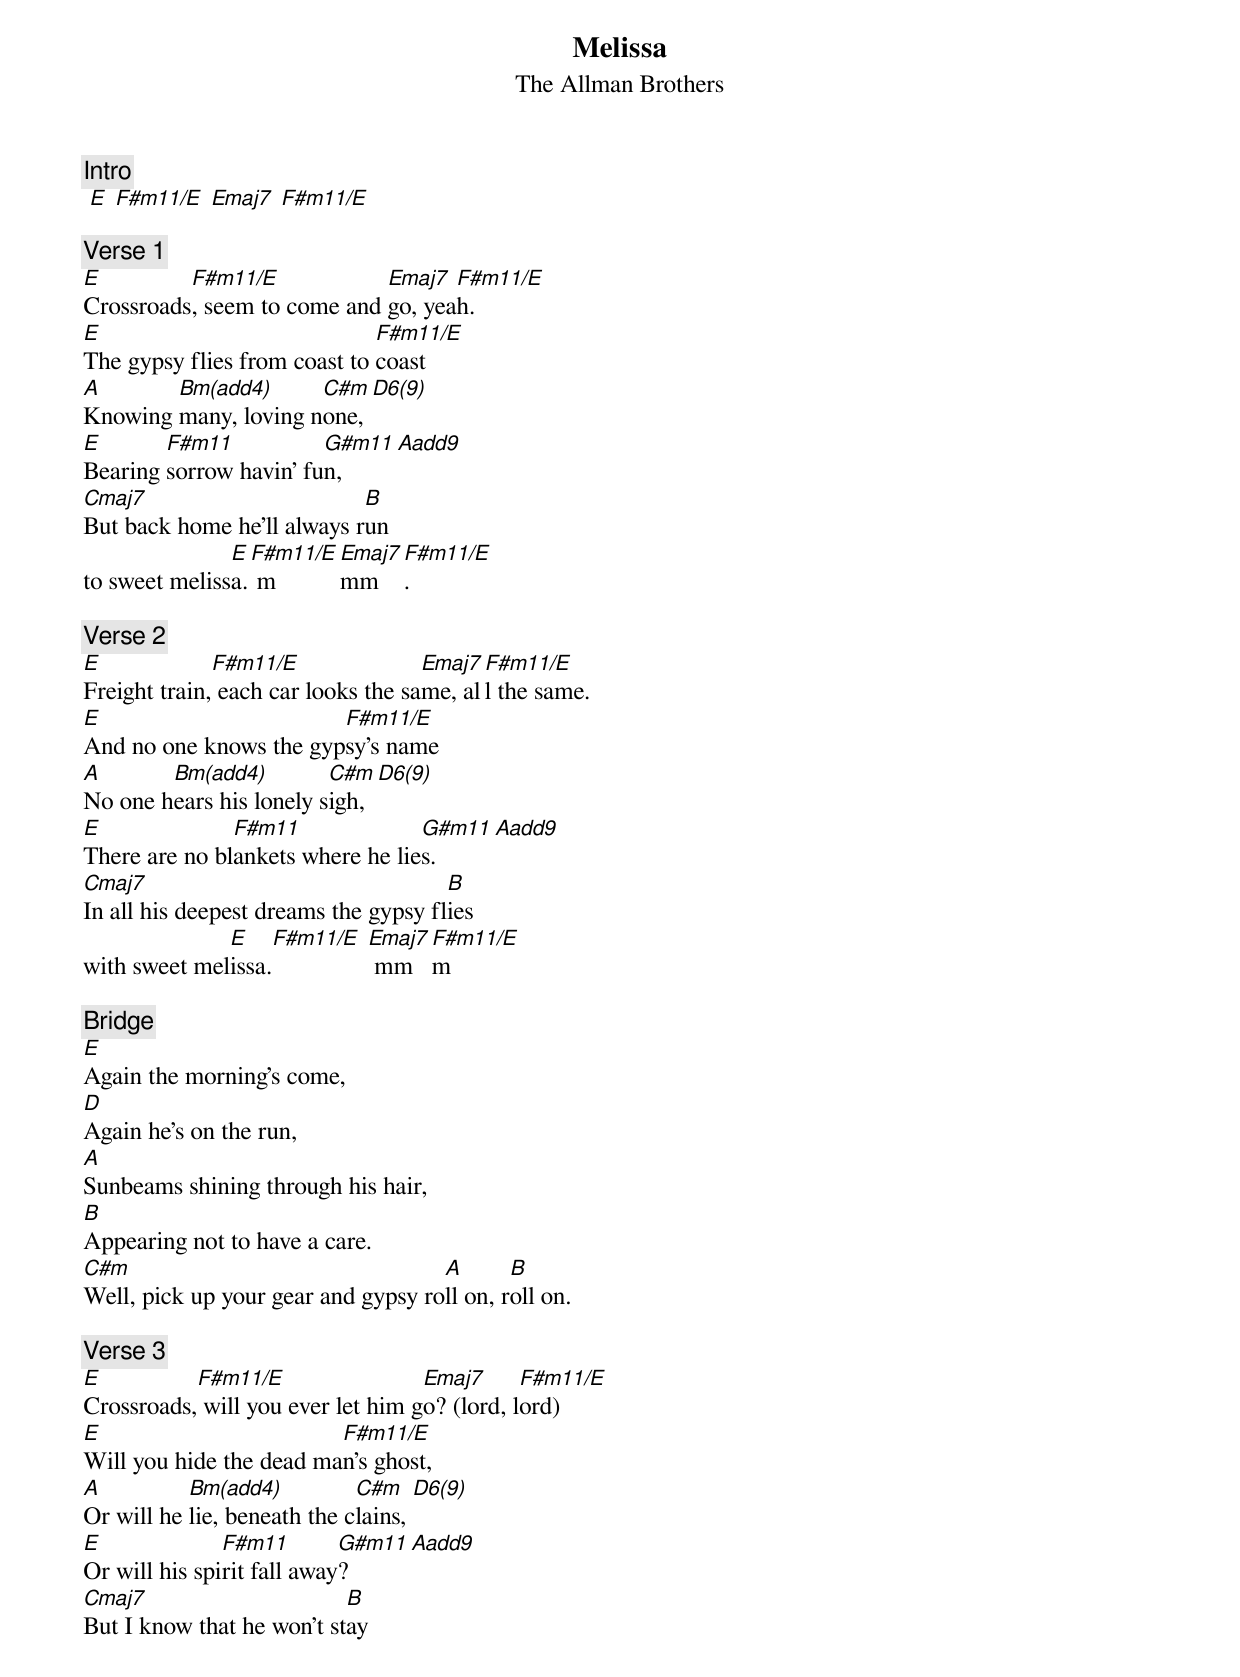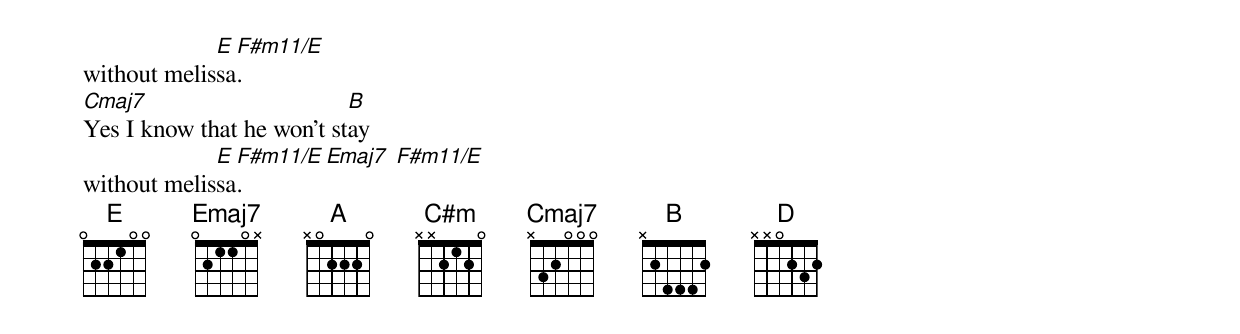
{title: Melissa}
{subtitle: The Allman Brothers}
{define: F#m11/E 0 0 4 4 2 0 0}
{define: Emaj7 0 0 6 6 4 0 0}
{define: Bm(add4) 0 x 2 4 4 3 0}
{define: C#m 0 x 4 6 6 5 0}
{define: D6(9) 0 x 5 7 7 0 0}
{define: F#m11 0 2 4 4 2 0 0}
{define: G#m11 0 4 6 6 4 0 0}
{define: Aadd9 0 5 7 7 6 0 0}

{c:Intro}
 [E] [F#m11/E] [Emaj7] [F#m11/E]

{c:Verse 1}
[E]Crossroads[F#m11/E], seem to come and [Emaj7]go, yea[F#m11/E]h.
[E]The gypsy flies from coast to [F#m11/E]coast
[A]Knowing [Bm(add4)]many, loving n[C#m]one, [D6(9)]
[E]Bearing [F#m11]sorrow havin' fu[G#m11]n, [Aadd9]
[Cmaj7]But back home he'll always r[B]un
to sweet meliss[E]a.[F#m11/E] m[Emaj7]mm[F#m11/E].

{c:Verse 2}
[E]Freight train,[F#m11/E] each car looks the sa[Emaj7]me, al[F#m11/E]l the same.
[E]And no one knows the gyp[F#m11/E]sy's name
[A]No one h[Bm(add4)]ears his lonely s[C#m]igh, [D6(9)]
[E]There are no bl[F#m11]ankets where he lie[G#m11]s. [Aadd9]
[Cmaj7]In all his deepest dreams the gypsy fl[B]ies
with sweet mel[E]issa.[F#m11/E] [Emaj7] mm[F#m11/E]m

{c:Bridge}
[E]Again the morning's come,
[D]Again he's on the run,
[A]Sunbeams shining through his hair,
[B]Appearing not to have a care.
[C#m]Well, pick up your gear and gypsy ro[A]ll on, r[B]oll on.

{c:Verse 3}
[E]Crossroads,[F#m11/E] will you ever let him g[Emaj7]o? (lord, l[F#m11/E]ord)
[E]Will you hide the dead ma[F#m11/E]n's ghost,
[A]Or will he [Bm(add4)]lie, beneath the c[C#m]lains, [D6(9)]
[E]Or will his spi[F#m11]rit fall away[G#m11]?  [Aadd9]
[Cmaj7]But I know that he won't st[B]ay
without melis[E]sa[F#m11/E].
[Cmaj7]Yes I know that he won't st[B]ay
without melis[E]sa[F#m11/E]. [Emaj7] [F#m11/E]
